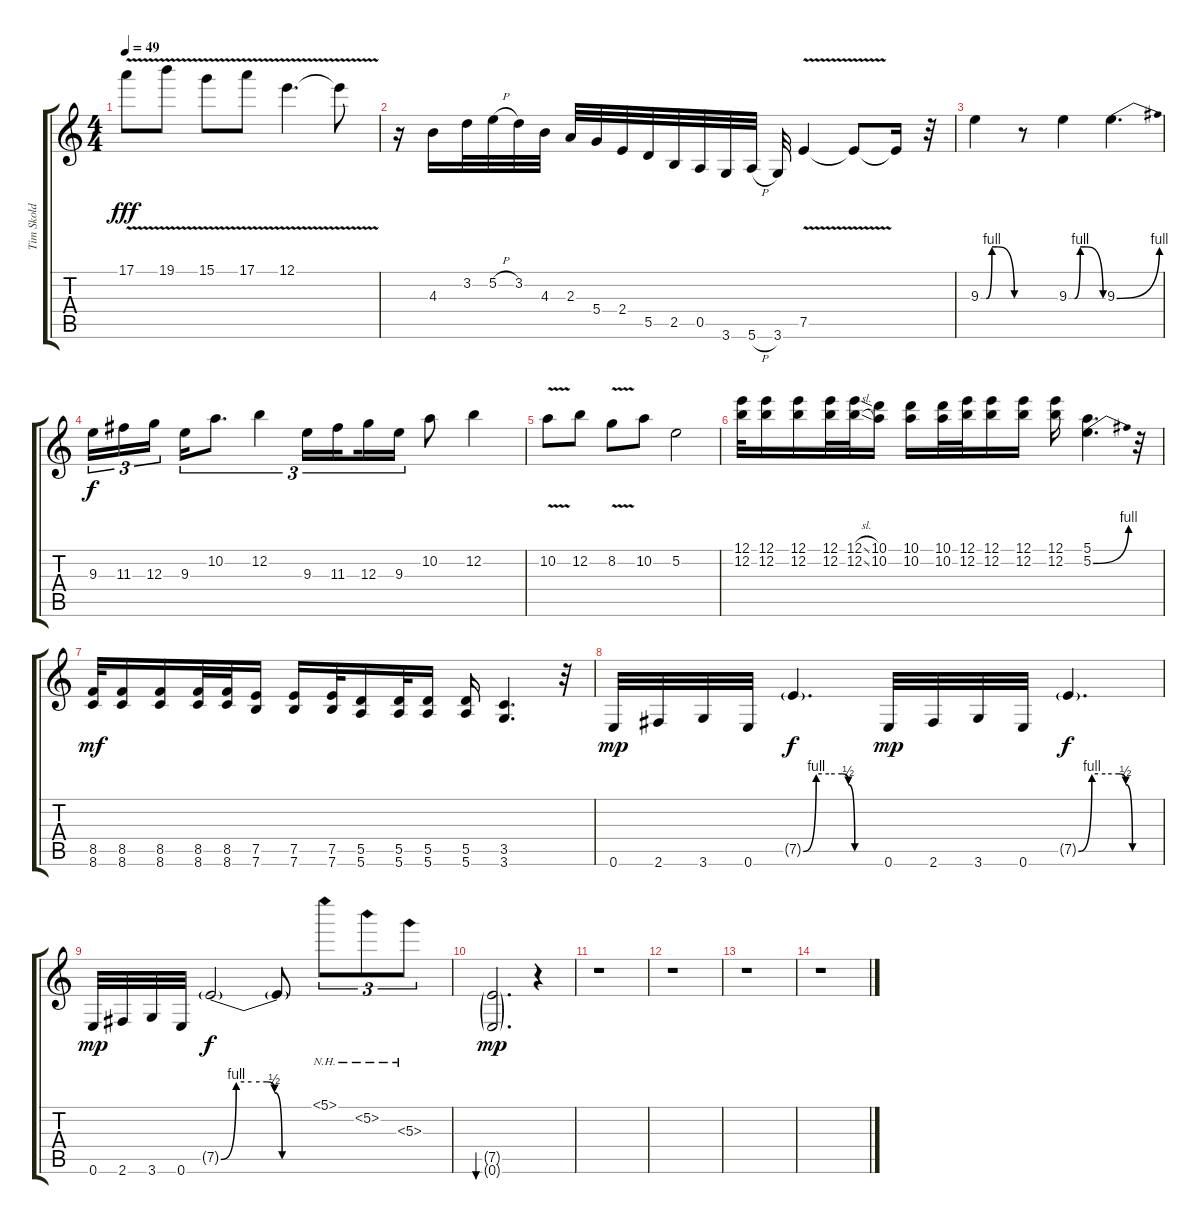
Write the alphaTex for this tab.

\track ("Tim Skold" "Tim Skold") {instrument distortionguitar}
\staff {score tabs}
\tuning (E4 B3 G3 D3 A2 E2) {hide}
\ts (4 4)
\tempo 49
\clef g2
\ks c
17.1{v}.8{dy fff} 19.1{v}.8 15.1{v}.8 17.1{v}.8 12.1{v}.4{d} 12.1{t}.8 |
r.16 4.3.16 3.2.32 5.2{h}.32 3.2.32 4.3.32 2.3.32 5.4.32 2.4.32 5.5.32 2.5.32 0.5.32 3.6.32 5.6{h}.32 3.6.32 7.5{v}.4 7.5{t}.8 7.5{t}.16 r.32 |
9.3{be (custom 0 0 10 0 20 4 30 4 60 0)}.4 r.8 9.3{be (custom 0 0 10 0 20 4 30 4 60 0)}.4 9.3{be (bend 0 0 60 4)}.4{d} |
9.3.16{tu (3 2) dy f} 11.3.16{tu (3 2)} 12.3.16{tu (3 2) beam splitsecondary} 9.3.16{tu (3 2)} 10.2.8{d tu (3 2)} 12.2.4{tu (3 2)} 9.3.16{tu (3 2)} 11.3.16{tu (3 2) beam splitsecondary} 12.3.16{tu (3 2)} 9.3.16{tu (3 2)} 10.2.8 12.2.4 |
10.2{v}.8 12.2.8 8.2{v}.8 10.2.8 5.2.2 |
(12.1 12.2).32 (12.1 12.2).16 (12.1 12.2).16 (12.1 12.2).32 (12.1{sl} 12.2{sl}).32 (10.1 10.2).16 (10.1 10.2).16 (10.1 10.2).32 (12.1 12.2).32 (12.1 12.2).16 (12.1 12.2).16 (12.1 12.2).16 (5.1 5.2{be (bend 0 0 60 4)}).4{d} r.32 |
(8.5 8.6).32{dy mf} (8.5 8.6).16 (8.5 8.6).16 (8.5 8.6).32 (8.5 8.6).32 (7.5 7.6).16 (7.5 7.6).16 (7.5 7.6).32 (5.5 5.6).16 (5.5 5.6).32 (5.5 5.6).16 (5.5 5.6).16 (3.5 3.6).4{d} r.32 |
0.6.32{dy mp} 2.6.32 3.6.32 0.6.32 7.5{be (custom 0 0 10 4 20 4 30 4 35 2 40 0 60 0) g}.4{d dy f} 0.6.32{dy mp} 2.6.32 3.6.32 0.6.32 7.5{be (custom 0 0 10 4 20 4 30 4 35 2 40 0 60 0) g}.4{d dy f} |
0.6.32{dy mp} 2.6.32 3.6.32 0.6.32 7.5{be (custom 0 0 10 4 20 4 30 4 35 2 40 0 60 0) g}.2{dy f} 7.5{t}.8 5.1{nh}.8{tu (3 2)} 5.2{nh}.8{tu (3 2)} 5.3{nh}.8{tu (3 2)} |
(7.5{g} 0.6{g}).2{d bu 120 dy mp} r.4 |
r.1 |
r.1 |
r.1 |
r.1
